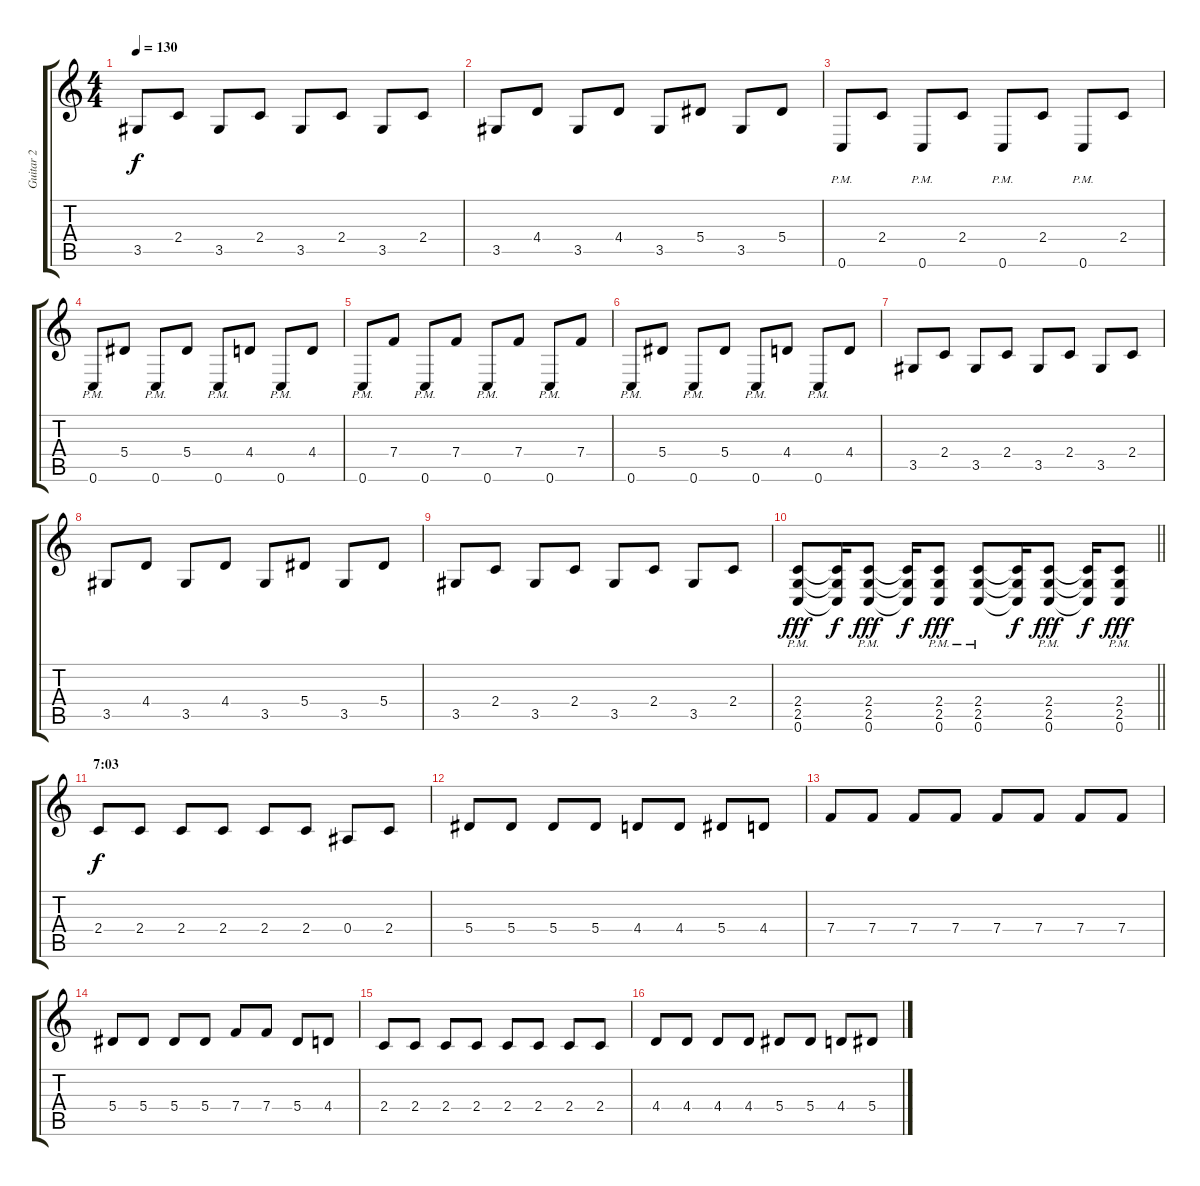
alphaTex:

\track ("Guitar 2" "Guitar 2") {instrument distortionguitar}
\staff {score tabs}
\tuning (C4 G3 Eb3 Bb2 F2 C2) {hide}
\ts (4 4)
\tempo 130
\clef g2
\ks c
3.5.8{dy f} 2.4.8 3.5.8 2.4.8 3.5.8 2.4.8 3.5.8 2.4.8 |
3.5.8 4.4.8 3.5.8 4.4.8 3.5.8 5.4.8 3.5.8 5.4.8 |
0.6{pm}.8 2.4.8 0.6{pm}.8 2.4.8 0.6{pm}.8 2.4.8 0.6{pm}.8 2.4.8 |
0.6{pm}.8 5.4.8 0.6{pm}.8 5.4.8 0.6{pm}.8 4.4.8 0.6{pm}.8 4.4.8 |
0.6{pm}.8 7.4.8 0.6{pm}.8 7.4.8 0.6{pm}.8 7.4.8 0.6{pm}.8 7.4.8 |
0.6{pm}.8 5.4.8 0.6{pm}.8 5.4.8 0.6{pm}.8 4.4.8 0.6{pm}.8 4.4.8 |
3.5.8 2.4.8 3.5.8 2.4.8 3.5.8 2.4.8 3.5.8 2.4.8 |
3.5.8 4.4.8 3.5.8 4.4.8 3.5.8 5.4.8 3.5.8 5.4.8 |
3.5.8 2.4.8 3.5.8 2.4.8 3.5.8 2.4.8 3.5.8 2.4.8 |
\barLineRight lightlight
(2.4{pm} 2.5{pm} 0.6{pm}).8{dy fff} (2.4{t} 2.5{t} 0.6{t}).16{dy f} (2.4{pm} 2.5{pm} 0.6{pm}).8{dy fff} (2.4{t} 2.5{t} 0.6{t}).16{dy f} (2.4{pm} 2.5{pm} 0.6{pm}).8{dy fff} (2.4{pm} 2.5{pm} 0.6{pm}).8 (2.4{t} 2.5{t} 0.6{t}).16{dy f} (2.4{pm} 2.5{pm} 0.6{pm}).8{dy fff} (2.4{t} 2.5{t} 0.6{t}).16{dy f} (2.4{pm} 2.5{pm} 0.6{pm}).8{dy fff} |
\section ("" "7:03")
2.4.8{dy f instrument overdrivenguitar} 2.4.8 2.4.8 2.4.8 2.4.8 2.4.8 0.4.8 2.4.8 |
5.4.8 5.4.8 5.4.8 5.4.8 4.4.8 4.4.8 5.4.8 4.4.8 |
7.4.8 7.4.8 7.4.8 7.4.8 7.4.8 7.4.8 7.4.8 7.4.8 |
5.4.8 5.4.8 5.4.8 5.4.8 7.4.8 7.4.8 5.4.8 4.4.8 |
2.4.8{volume 12} 2.4.8 2.4.8 2.4.8 2.4.8 2.4.8 2.4.8 2.4.8 |
4.4.8 4.4.8 4.4.8 4.4.8 5.4.8 5.4.8 4.4.8 5.4.8
